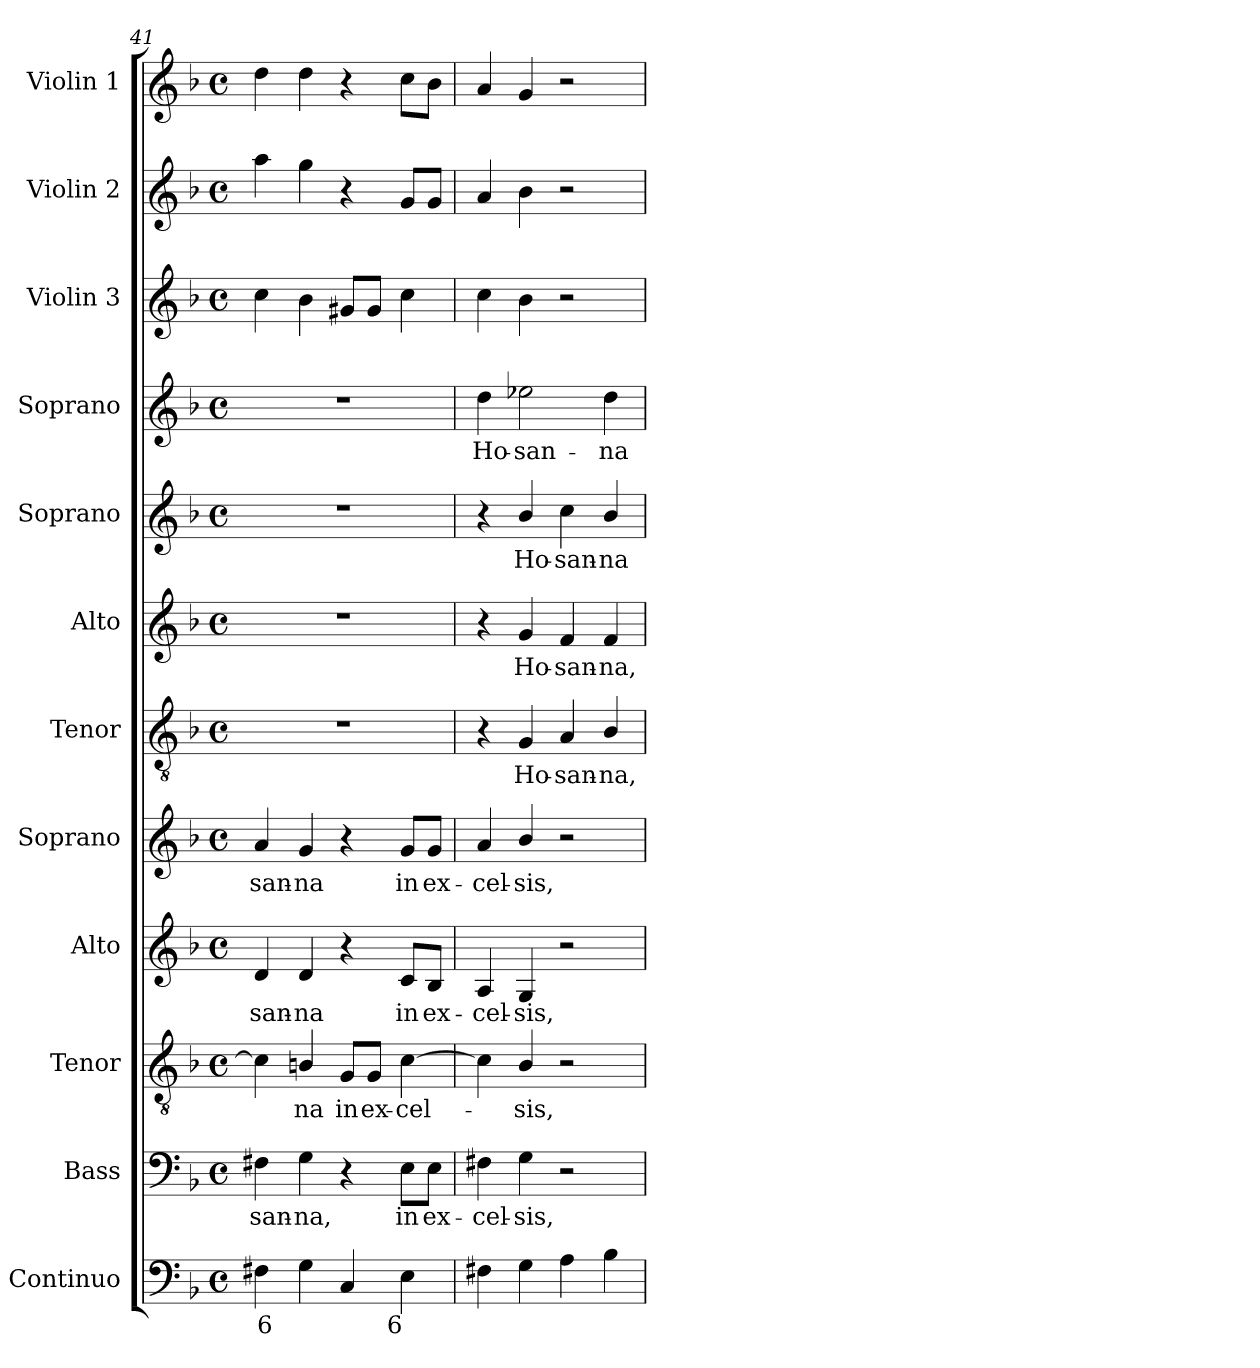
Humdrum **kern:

**kern	**text	**kern	**text	**kern	**text	**kern	**text	**kern	**text	**kern	**text	**kern	**text	**kern	**text	**kern	**text	**kern	**kern	**kern
*part12	*part12	*part11	*part11	*part10	*part10	*part9	*part9	*part8	*part8	*part7	*part7	*part6	*part6	*part5	*part5	*part4	*part4	*part3	*part2	*part1
*staff12	*staff12	*staff11	*staff11	*staff10	*staff10	*staff9	*staff9	*staff8	*staff8	*staff7	*staff7	*staff6	*staff6	*staff5	*staff5	*staff4	*staff4	*staff3	*staff2	*staff1
*I"Continuo	*	*I"Bass	*	*I"Tenor	*	*I"Alto	*	*I"Soprano	*	*I"Tenor	*	*I"Alto	*	*I"Soprano	*	*I"Soprano	*	*I"Violin 3	*I"Violin 2	*I"Violin 1
*I'Cont.	*	*I'B.	*	*I'T.	*	*I'A.	*	*I'S.	*	*I'T.	*	*I'A.	*	*I'S.	*	*I'S.	*	*I'Vln. 3	*I'Vln. 2	*I'Vln. 1
*clefF4	*	*clefF4	*	*clefGv2	*	*clefG2	*	*clefG2	*	*clefGv2	*	*clefG2	*	*clefG2	*	*clefG2	*	*clefG2	*clefG2	*clefG2
*	*	*	*	*ITrd7c12	*	*	*	*	*	*ITrd7c12	*	*	*	*	*	*	*	*	*	*
*k[b-]	*	*k[b-]	*	*k[b-]	*	*k[b-]	*	*k[b-]	*	*k[b-]	*	*k[b-]	*	*k[b-]	*	*k[b-]	*	*k[b-]	*k[b-]	*k[b-]
*F:	*	*F:	*	*F:	*	*F:	*	*F:	*	*F:	*	*F:	*	*F:	*	*F:	*	*F:	*F:	*F:
*M4/4	*	*M4/4	*	*M4/4	*	*M4/4	*	*M4/4	*	*M4/4	*	*M4/4	*	*M4/4	*	*M4/4	*	*M4/4	*M4/4	*M4/4
*met(c)	*	*met(c)	*	*met(c)	*	*met(c)	*	*met(c)	*	*met(c)	*	*met(c)	*	*met(c)	*	*met(c)	*	*met(c)	*met(c)	*met(c)
=41	=41	=41	=41	=41	=41	=41	=41	=41	=41	=41	=41	=41	=41	=41	=41	=41	=41	=41	=41	=41
!	!LO:LY:b:color=#000000	!	!	!	!	!	!	!	!	!	!	!	!	!	!	!	!	!	!	!
!	!	!	!LO:LY:b:color=#000000	!	!	!	!	!	!	!	!	!	!	!	!	!	!	!	!	!
!	!	!	!	!	!	!	!LO:LY:b:color=#000000	!	!	!	!	!	!	!	!	!	!	!	!	!
!	!	!	!	!	!	!	!	!	!LO:LY:b:color=#000000	!	!	!	!	!	!	!	!	!	!	!
4F#Xi\	6	4F#Xi\	-san-	4Ci\]	.	4di/	-san-	4ai/	-san-	1r	.	1r	.	1r	.	1r	.	4cci\	4aai\	4ddi\
!	!	!	!LO:LY:b:color=#000000	!	!	!	!	!	!	!	!	!	!	!	!	!	!	!	!	!
!	!	!	!	!	!LO:LY:b:color=#000000	!	!	!	!	!	!	!	!	!	!	!	!	!	!	!
!	!	!	!	!	!	!	!LO:LY:b:color=#000000	!	!	!	!	!	!	!	!	!	!	!	!	!
!	!	!	!	!	!	!	!	!	!LO:LY:b:color=#000000	!	!	!	!	!	!	!	!	!	!	!
4Gi\	.	4Gi\	-na,	4BBni/	-na	4di/	-na	4gi/	-na	.	.	.	.	.	.	.	.	4b-i\	4ggi\	4ddi\
!	!	!	!	!	!LO:LY:b:color=#000000	!	!	!	!	!	!	!	!	!	!	!	!	!	!	!
4Ci/	.	4r	.	8GGi/L	in	4r	.	4r	.	.	.	.	.	.	.	.	.	8g#Xi/L	4r	4r
!	!	!	!	!	!LO:LY:b:color=#000000	!	!	!	!	!	!	!	!	!	!	!	!	!	!	!
.	.	.	.	8GGi/J	ex-	.	.	.	.	.	.	.	.	.	.	.	.	8g#i/J	.	.
!	!LO:LY:b:color=#000000	!	!	!	!	!	!	!	!	!	!	!	!	!	!	!	!	!	!	!
!	!	!	!LO:LY:b:color=#000000	!	!	!	!	!	!	!	!	!	!	!	!	!	!	!	!	!
!	!	!	!	!	!LO:LY:b:color=#000000	!	!	!	!	!	!	!	!	!	!	!	!	!	!	!
!	!	!	!	!	!	!	!LO:LY:b:color=#000000	!	!	!	!	!	!	!	!	!	!	!	!	!
!	!	!	!	!	!	!	!	!	!LO:LY:b:color=#000000	!	!	!	!	!	!	!	!	!	!	!
4Ei\	6	8Ei\L	in	[>4Ci\	-cel-	8ci/L	in	8gi/L	in	.	.	.	.	.	.	.	.	4cci\	8gi/L	8cci\L
!	!	!	!LO:LY:b:color=#000000	!	!	!	!	!	!	!	!	!	!	!	!	!	!	!	!	!
!	!	!	!	!	!	!	!LO:LY:b:color=#000000	!	!	!	!	!	!	!	!	!	!	!	!	!
!	!	!	!	!	!	!	!	!	!LO:LY:b:color=#000000	!	!	!	!	!	!	!	!	!	!	!
.	.	8Ei\J	ex-	.	.	8B-i/J	ex-	8gi/J	ex-	.	.	.	.	.	.	.	.	.	8gi/J	8b-i\J
=42	=42	=42	=42	=42	=42	=42	=42	=42	=42	=42	=42	=42	=42	=42	=42	=42	=42	=42	=42	=42
!	!	!	!LO:LY:b:color=#000000	!	!	!	!	!	!	!	!	!	!	!	!	!	!	!	!	!
!	!	!	!	!	!	!	!LO:LY:b:color=#000000	!	!	!	!	!	!	!	!	!	!	!	!	!
!	!	!	!	!	!	!	!	!	!LO:LY:b:color=#000000	!	!	!	!	!	!	!	!	!	!	!
!	!	!	!	!	!	!	!	!	!	!	!	!	!	!	!	!	!LO:LY:b:color=#000000	!	!	!
4F#Xi\	.	4F#Xi\	-cel-	4Ci\]	.	4Ai/	-cel-	4ai/	-cel-	4r	.	4r	.	4r	.	4ddi\	Ho-	4cci\	4ai/	4ai/
!	!	!	!LO:LY:b:color=#000000	!	!	!	!	!	!	!	!	!	!	!	!	!	!	!	!	!
!	!	!	!	!	!LO:LY:b:color=#000000	!	!	!	!	!	!	!	!	!	!	!	!	!	!	!
!	!	!	!	!	!	!	!LO:LY:b:color=#000000	!	!	!	!	!	!	!	!	!	!	!	!	!
!	!	!	!	!	!	!	!	!	!LO:LY:b:color=#000000	!	!	!	!	!	!	!	!	!	!	!
!	!	!	!	!	!	!	!	!	!	!	!LO:LY:b:color=#000000	!	!	!	!	!	!	!	!	!
!	!	!	!	!	!	!	!	!	!	!	!	!	!LO:LY:b:color=#000000	!	!	!	!	!	!	!
!	!	!	!	!	!	!	!	!	!	!	!	!	!	!	!LO:LY:b:color=#000000	!	!	!	!	!
!	!	!	!	!	!	!	!	!	!	!	!	!	!	!	!	!	!LO:LY:b:color=#000000	!	!	!
4Gi\	.	4Gi\	-sis,	4BB-i/	-sis,	4Gi/	-sis,	4b-i/	-sis,	4GGi/	Ho-	4gi/	Ho-	4b-i/	Ho-	2ee-Xi\	-san-	4b-i\	4b-i\	4gi/
!	!	!	!	!	!	!	!	!	!	!	!LO:LY:b:color=#000000	!	!	!	!	!	!	!	!	!
!	!	!	!	!	!	!	!	!	!	!	!	!	!LO:LY:b:color=#000000	!	!	!	!	!	!	!
!	!	!	!	!	!	!	!	!	!	!	!	!	!	!	!LO:LY:b:color=#000000	!	!	!	!	!
4Ai\	.	2r	.	2r	.	2r	.	2r	.	4AAi/	-san-	4fi/	-san-	4cci\	-san-	.	.	2r	2r	2r
!	!	!	!	!	!	!	!	!	!	!	!LO:LY:b:color=#000000	!	!	!	!	!	!	!	!	!
!	!	!	!	!	!	!	!	!	!	!	!	!	!LO:LY:b:color=#000000	!	!	!	!	!	!	!
!	!	!	!	!	!	!	!	!	!	!	!	!	!	!	!LO:LY:b:color=#000000	!	!	!	!	!
!	!	!	!	!	!	!	!	!	!	!	!	!	!	!	!	!	!LO:LY:b:color=#000000	!	!	!
4B-i\	.	.	.	.	.	.	.	.	.	4BB-i/	-na,	4fi/	-na,	4b-i/	-na	4ddi\	-na	.	.	.
=	=	=	=	=	=	=	=	=	=	=	=	=	=	=	=	=	=	=	=	=
*-	*-	*-	*-	*-	*-	*-	*-	*-	*-	*-	*-	*-	*-	*-	*-	*-	*-	*-	*-	*-
